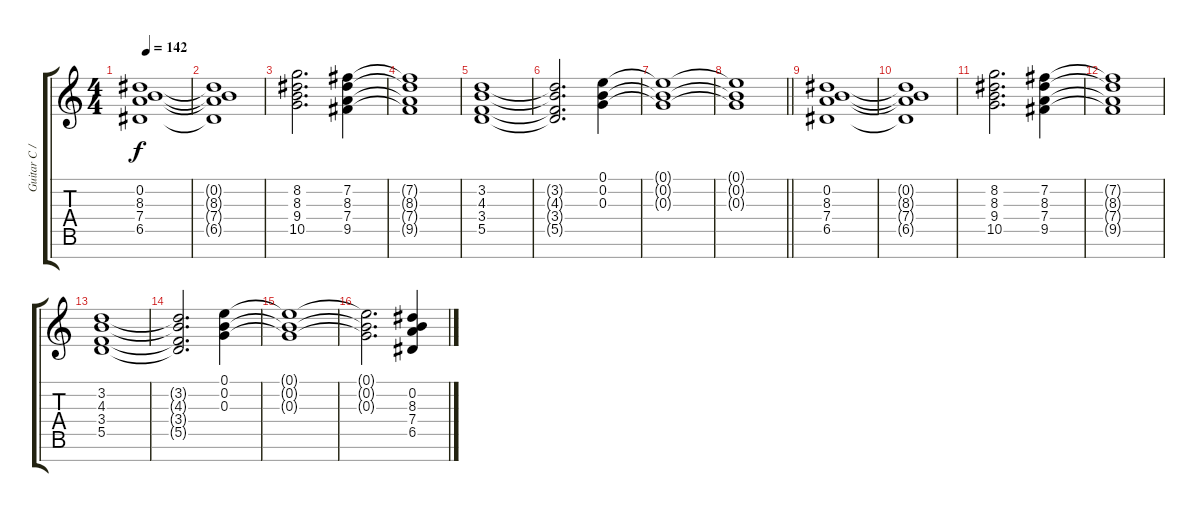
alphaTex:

\track ("Guitar C / Lead" "Guitar C /") {instrument electricguitarjazz}
\staff {score tabs}
\tuning (E4 B3 G3 D3 A2 E2 B1) {hide}
\ts (4 4)
\tempo 142
\clef g2
\ks c
(0.2{t} 8.3{t} 7.4{t} 6.5{t}).1{dy f} |
(0.2{t} 8.3{t} 7.4{t} 6.5{t}).1 |
(8.2 8.3 9.4 10.5).2{d} (7.2 8.3 7.4 9.5).4 |
(7.2{t} 8.3{t} 7.4{t} 9.5{t}).1 |
(3.2 4.3 3.4 5.5).1 |
(3.2{t} 4.3{t} 3.4{t} 5.5{t}).2{d} (0.1 0.2 0.3).4 |
(0.1{t} 0.2{t} 0.3{t}).1 |
\barLineRight lightlight
(0.1{t} 0.2{t} 0.3{t}).1 |
(0.2 8.3 7.4 6.5).1 |
(0.2{t} 8.3{t} 7.4{t} 6.5{t}).1 |
(8.2 8.3 9.4 10.5).2{d} (7.2 8.3 7.4 9.5).4 |
(7.2{t} 8.3{t} 7.4{t} 9.5{t}).1 |
(3.2 4.3 3.4 5.5).1 |
(3.2{t} 4.3{t} 3.4{t} 5.5{t}).2{d} (0.1 0.2 0.3).4 |
(0.1{t} 0.2{t} 0.3{t}).1 |
(0.1{t} 0.2{t} 0.3{t}).2{d} (0.2 8.3 7.4 6.5).4
